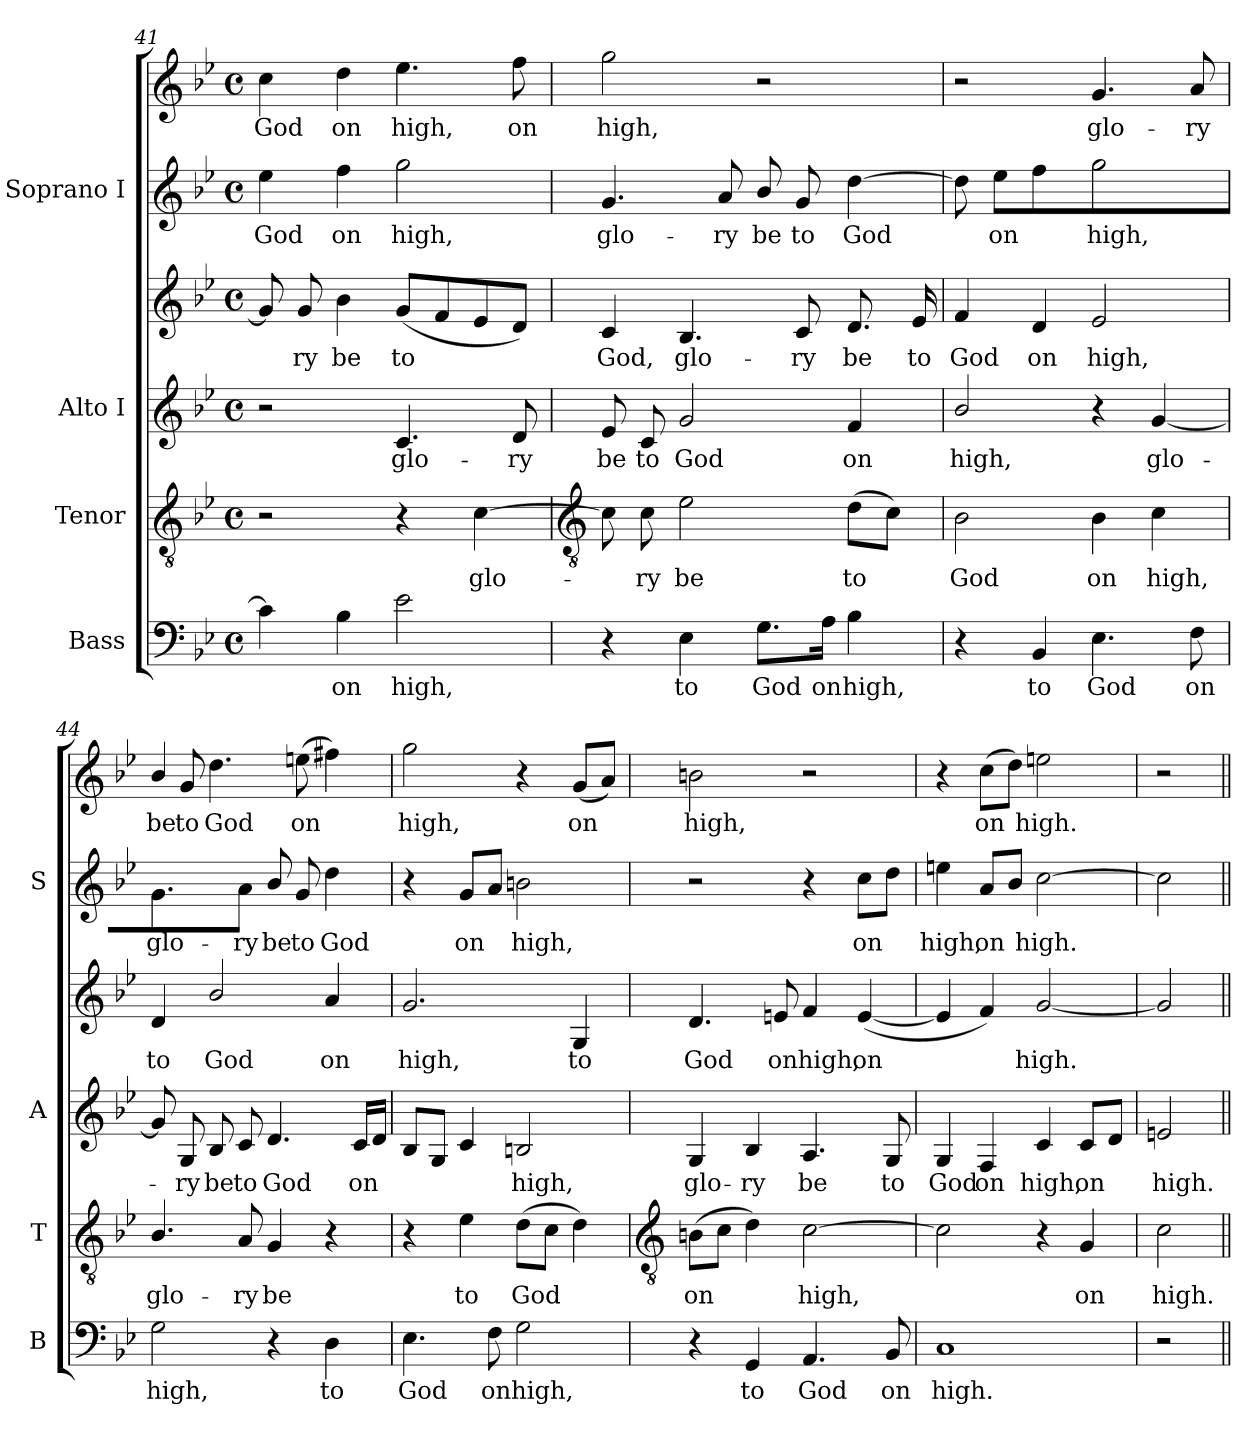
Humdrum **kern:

**kern	**text	**kern	**text	**kern	**text	**kern	**text	**kern	**text	**kern	**text
*part4	*part4	*part3	*part3	*part2	*part2	*part2	*part2	*part1	*part1	*part1	*part1
*staff6	*staff6	*staff5	*staff5	*staff4	*staff4	*staff3	*staff3	*staff2	*staff2	*staff1	*staff1
*I"Bass	*	*I"Tenor	*	*I"Alto I	*	*	*	*I"Soprano I	*	*	*
*I'B	*	*I'T	*	*I'A	*	*	*	*I'S	*	*	*
*clefF4	*	*clefGv2	*	*clefG2	*	*clefG2	*	*clefG2	*	*clefG2	*
*k[b-e-]	*	*k[b-e-]	*	*k[b-e-]	*	*k[b-e-]	*	*k[b-e-]	*	*k[b-e-]	*
*B-:	*	*B-:	*	*B-:	*	*B-:	*	*B-:	*	*B-:	*
*M4/4	*	*M4/4	*	*M4/4	*	*M4/4	*	*M4/4	*	*M4/4	*
*met(c)	*	*met(c)	*	*met(c)	*	*met(c)	*	*met(c)	*	*met(c)	*
=41	=41	=41	=41	=41	=41	=41	=41	=41	=41	=41	=41
!	!	!	!	!	!	!	!	!	!LO:LY:b	!	!LO:LY:b
4c]	.	2r	.	2r	.	8g]	.	4ee-	God	4cc	God
!	!	!	!	!	!	!	!LO:LY:b	!	!	!	!
.	.	.	.	.	.	8g	ry	.	.	.	.
!	!LO:LY:b	!	!	!	!	!	!LO:LY:b	!	!LO:LY:b	!	!LO:LY:b
4B-	on	.	.	.	.	4b-	be	4ff	on	4dd	on
!	!LO:LY:b	!	!	!	!LO:LY:b	!	!LO:LY:b	!	!LO:LY:b	!	!LO:LY:b
2e-	high,	4r	.	4.c	glo-	(<8gL	to	2gg	high,	4.ee-	high,
.	.	.	.	.	.	8f	.	.	.	.	.
!	!	!	!LO:LY:b	!	!	!	!	!	!	!	!
.	.	[4c	glo-	.	.	8e-	.	.	.	.	.
!	!	!	!	!	!LO:LY:b	!	!	!	!	!	!LO:LY:b
.	.	.	.	8d	-ry	8dJ)	.	.	.	8ff	on
!!LO:LB:g=z
=42	=42	=42	=42	=42	=42	=42	=42	=42	=42	=42	=42
*	*	*clefGv2	*	*	*	*	*	*	*	*	*
!	!	!	!	!	!LO:LY:b	!	!LO:LY:b	!	!LO:LY:b	!	!LO:LY:b
4r	.	8c]	.	8e-	be	4c	God,	4.g	glo-	2gg	high,
!	!	!	!LO:LY:b	!	!LO:LY:b	!	!	!	!	!	!
.	.	8c	ry	8c	to	.	.	.	.	.	.
!	!LO:LY:b	!	!LO:LY:b	!	!LO:LY:b	!	!LO:LY:b	!	!	!	!
4E-	to	2e-	be	2g	God	4.B-	glo-	.	.	.	.
!	!	!	!	!	!	!	!	!	!LO:LY:b	!	!
.	.	.	.	.	.	.	.	8a	-ry	.	.
!	!LO:LY:b	!	!	!	!	!	!	!	!LO:LY:b	!	!
8.G\L	God	.	.	.	.	.	.	8b-/	be	2r	.
!	!	!	!	!	!	!	!LO:LY:b	!	!LO:LY:b	!	!
.	.	.	.	.	.	8c	-ry	8g	to	.	.
!	!LO:LY:b	!	!	!	!	!	!	!	!	!	!
16A\Jk	on	.	.	.	.	.	.	.	.	.	.
!	!LO:LY:b	!	!LO:LY:b	!	!LO:LY:b	!	!LO:LY:b	!	!LO:LY:b	!	!
4B-	high,	(>8dL	to	4f	on	8.d	be	[4dd	God	.	.
.	.	8cJ)	.	.	.	.	.	.	.	.	.
!	!	!	!	!	!	!	!LO:LY:b	!	!	!	!
.	.	.	.	.	.	16e-	to	.	.	.	.
=43	=43	=43	=43	=43	=43	=43	=43	=43	=43	=43	=43
!	!	!	!LO:LY:b	!	!LO:LY:b	!	!LO:LY:b	!	!	!	!
4r	.	2B-	God	2b-/	high,	4f	God	8dd]	.	2r	.
!	!	!	!	!	!	!	!	!	!LO:LY:b	!	!
.	.	.	.	.	.	.	.	8ee-L	on	.	.
!	!LO:LY:b	!	!	!	!	!	!LO:LY:b	!	!	!	!
4BB-	to	.	.	.	.	4d	on	4ff	.	.	.
!	!LO:LY:b	!	!LO:LY:b	!	!	!	!LO:LY:b	!	!LO:LY:b	!	!LO:LY:b
4.E-	God	4B-	on	4r	.	2e-	high,	2gg	high,	4.g	glo-
!	!	!	!LO:LY:b	!	!LO:LY:b	!	!	!	!	!	!
.	.	4c	high,	[4g	glo-	.	.	.	.	.	.
!	!LO:LY:b	!	!	!	!	!	!	!	!	!	!LO:LY:b
8F	on	.	.	.	.	.	.	.	.	8a	-ry
=44	=44	=44	=44	=44	=44	=44	=44	=44	=44	=44	=44
!	!LO:LY:b	!	!LO:LY:b	!	!	!	!LO:LY:b	!	!LO:LY:b	!	!LO:LY:b
2G	high,	4.B-/	glo-	8g]	.	4d	to	4.g	glo-	8b-/J	be
!	!	!	!	!	!LO:LY:b	!	!	!	!	!	!LO:LY:b
.	.	.	.	8G	ry	.	.	.	.	8g	to
!	!	!	!	!	!LO:LY:b	!	!LO:LY:b	!	!	!	!LO:LY:b
.	.	.	.	8B-	be	2b-/	God	.	.	4.dd	God
!	!	!	!LO:LY:b	!	!LO:LY:b	!	!	!	!LO:LY:b	!	!
.	.	8A	-ry	8c	to	.	.	8aJ	-ry	.	.
!	!	!	!LO:LY:b	!	!LO:LY:b	!	!	!	!LO:LY:b	!	!
4r	.	4G	be	4.d	God	.	.	8b-/	be	.	.
!	!	!	!	!	!	!	!	!	!LO:LY:b	!	!LO:LY:b
.	.	.	.	.	.	.	.	8g	to	(>8eenL	on
!	!LO:LY:b	!	!	!	!	!	!LO:LY:b	!	!LO:LY:b	!	!
4D	to	4r	.	.	.	4a	on	4dd	God	4ff#X)	.
!	!	!	!	!	!LO:LY:b	!	!	!	!	!	!
.	.	.	.	16cLL	on	.	.	.	.	.	.
.	.	.	.	16dJJ	.	.	.	.	.	.	.
=45	=45	=45	=45	=45	=45	=45	=45	=45	=45	=45	=45
!	!LO:LY:b	!	!	!	!	!	!LO:LY:b	!	!	!	!LO:LY:b
4.E-	God	4r	.	8B-L	.	2.g	high,	4r	.	2gg	high,
.	.	.	.	8GJ	.	.	.	.	.	.	.
!	!	!	!LO:LY:b	!	!	!	!	!	!LO:LY:b	!	!
.	.	4e-	to	4c	.	.	.	8gL	on	.	.
!	!LO:LY:b	!	!	!	!	!	!	!	!	!	!
8F	on	.	.	.	.	.	.	8aJ	.	.	.
!	!LO:LY:b	!	!LO:LY:b	!	!LO:LY:b	!	!	!	!LO:LY:b	!	!
2G	high,	(>8dL	God	2Bn	high,	.	.	2bn	high,	4r	.
.	.	8cJ	.	.	.	.	.	.	.	.	.
!	!	!	!	!	!	!	!LO:LY:b	!	!	!	!LO:LY:b
.	.	4d)	.	.	.	4G	to	.	.	(<8gL	on
.	.	.	.	.	.	.	.	.	.	8aJ)	.
!!LO:LB:g=z
=46	=46	=46	=46	=46	=46	=46	=46	=46	=46	=46	=46
*	*	*clefGv2	*	*	*	*	*	*	*	*	*
!	!	!	!LO:LY:b	!	!LO:LY:b	!	!LO:LY:b	!	!	!	!LO:LY:b
4r	.	(>8BnL	on	4G	glo-	4.d	God	2r	.	2bn	high,
.	.	8cJ	.	.	.	.	.	.	.	.	.
!	!LO:LY:b	!	!	!	!LO:LY:b	!	!	!	!	!	!
4GG	to	4d)	.	4B-	-ry	.	.	.	.	.	.
!	!	!	!	!	!	!	!LO:LY:b	!	!	!	!
.	.	.	.	.	.	8en	on	.	.	.	.
!	!LO:LY:b	!	!LO:LY:b	!	!LO:LY:b	!	!LO:LY:b	!	!	!	!
4.AA	God	[2c	high,	4.A	be	4f	high,	4r	.	2r	.
!	!	!	!	!	!	!	!LO:LY:b	!	!LO:LY:b	!	!
.	.	.	.	.	.	(<[4e	on	8ccL	on	.	.
!	!LO:LY:b	!	!	!	!LO:LY:b	!	!	!	!	!	!
8BB-	on	.	.	8G	to	.	.	8ddJ	.	.	.
=47	=47	=47	=47	=47	=47	=47	=47	=47	=47	=47	=47
!	!LO:LY:b	!	!	!	!LO:LY:b	!	!	!	!LO:LY:b	!	!
1C	high.	2c]	.	4G	God	4e]	.	4een	high,	4r	.
!	!	!	!	!	!LO:LY:b	!	!	!	!LO:LY:b	!	!LO:LY:b
.	.	.	.	4F	on	4f)	.	8aL	on	(>8ccL	on
.	.	.	.	.	.	.	.	8b-J	.	8ddJ)	.
!	!	!	!	!	!LO:LY:b	!	!LO:LY:b	!	!LO:LY:b	!	!LO:LY:b
.	.	4r	.	4c	high,	[2g	high.	[2cc	high.	2een	high.
!	!	!	!LO:LY:b	!	!LO:LY:b	!	!	!	!	!	!
.	.	4G	on	8cL	on	.	.	.	.	.	.
.	.	.	.	8dJ	.	.	.	.	.	.	.
=48	=48	=48	=48	=48	=48	=48	=48	=48	=48	=48	=48
!	!	!	!LO:LY:b	!	!LO:LY:b	!	!	!	!	!	!
2r	.	2c	high.	2en	high.	2g]	.	2cc]	.	2r	.
=||	=||	=||	=||	=||	=||	=||	=||	=||	=||	=||	=||
*-	*-	*-	*-	*-	*-	*-	*-	*-	*-	*-	*-
